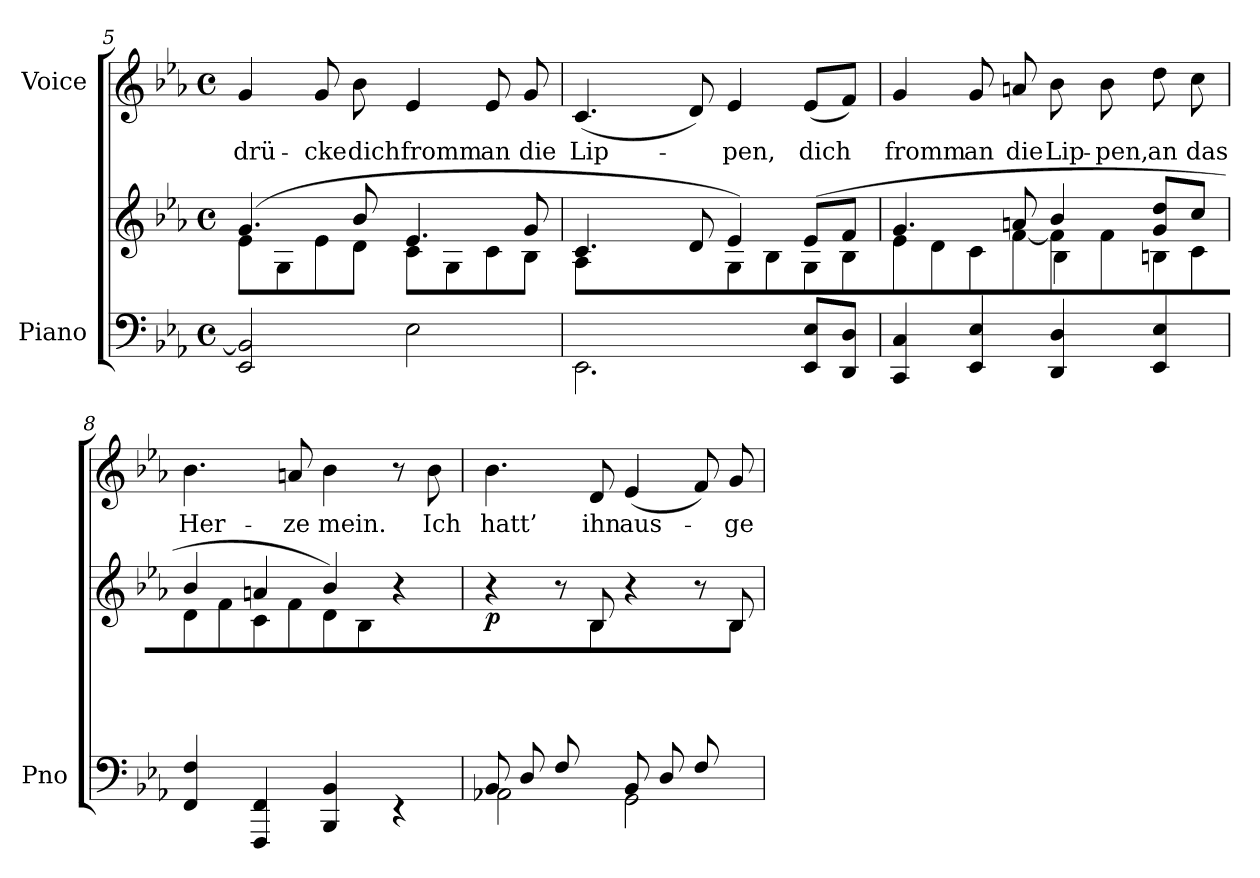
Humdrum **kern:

**kern	**kern	**dynam	**kern	**text
*part2	*part2	*part2	*part1	*part1
*staff3	*staff2	*staff2/3	*staff1	*staff1
*I"Piano	*	*	*I"Voice	*
*I'Pno	*	*	*	*
*clefF4	*clefG2	*	*clefG2	*
*k[b-e-a-]	*k[b-e-a-]	*	*k[b-e-a-]	*
*M4/4	*M4/4	*	*M4/4	*
*met(c)	*met(c)	*	*met(c)	*
=5	=5	=5	=5	=5
*	*^	*	*	*
2EE-/ 2BB-/]	(4.g/	8e-\L	.	4g/	drü-
.	.	8G\	.	.	.
.	.	8e-\	.	8g/	-cke
.	8b-/	8d\J	.	8b-\	dich
2E-\	4.e-/	8c\L	.	4e-/	fromm
.	.	8G\	.	.	.
.	.	8c\	.	8e-/	an
.	8g/	8B-\J	.	8g/	die
=6	=6	=6	=6	=6	=6
*^	*	*	*	*	*
8ryy	2.EE-\	4.c/	8A-\L	.	(4.c/	Lip-
8E-/	.	.	4.ryy	.	.	.
8A-/	.	.	.	.	.	.
8F/J	.	8d/	.	.	8d/)	.
2ryy	.	4e-/)	8G\L	.	4e-/	-pen,
.	.	.	8B-\	.	.	.
.	8EE-/ 8E-/L	(8e-/L	8G\	.	(8e-/L	dich
.	8DD/ 8D/J	8f/J	8B-\J	.	8f/J)	.
*v	*v	*	*	*	*	*
=7	=7	=7	=7	=7	=7
*	*	*^	*	*	*
4CC/ 4C/	4.g/	8e-\L	2ryy	.	4g/	fromm
.	.	8d\	.	.	.	.
4EE-/ 4E-/	.	8c\	.	.	8g/	an
.	8an/	[8f\J	.	.	8an/	die
4DD/ 4D/	4b-/	8f\L]	4B-\	.	8b-\	Lip-
.	.	8f\J	.	.	8b-\	-pen,
4EE-/ 4E-/	8g/ 8dd/L	8Bn\L	4ryy	.	8dd\	an
.	8cc/J	8c\J	.	.	8cc\	das
*	*	*v	*v	*	*	*
=8	=8	=8	=8	=8	=8
*^	*	*	*	*	*
2.ryy	4FF/ 4F/	4b-/	8d\L	.	4.b-\	Her-
.	.	.	8f\	.	.	.
.	4FFF/ 4FF/	4an/	8c\	.	.	.
.	.	.	8f\J	.	8an/	-ze
.	4BBB-/ 4BB-/	4b-/)	8d\L	.	4b-\	mein.
.	.	.	8B-\	.	.	.
8F/	4r	4r	4ryy	.	8r	.
8D/J	.	.	.	.	8b-\	Ich
=9	=9	=9	=9	=9	=9	=9
!	!	!	!	!LO:DY:b	!	!
8BB-/L	2AA-X\	4r	4.ryy	p	4.b-\	hatt’
8D/	.	.	.	.	.	.
8F/	.	8r	.	.	.	.
8ryy	.	8B-/	8B-\J	.	8d/	ihn
8BB-/L	2GG\	4r	4.ryy	.	(4e-/	aus-
8D/	.	.	.	.	.	.
8F/	.	8r	.	.	8f/)	.
8ryy	.	8B-/	8B-\J	.	8g/	-ge-
*v	*v	*	*	*	*	*
*	*v	*v	*	*	*
=	=	=	=	=
*-	*-	*-	*-	*-
